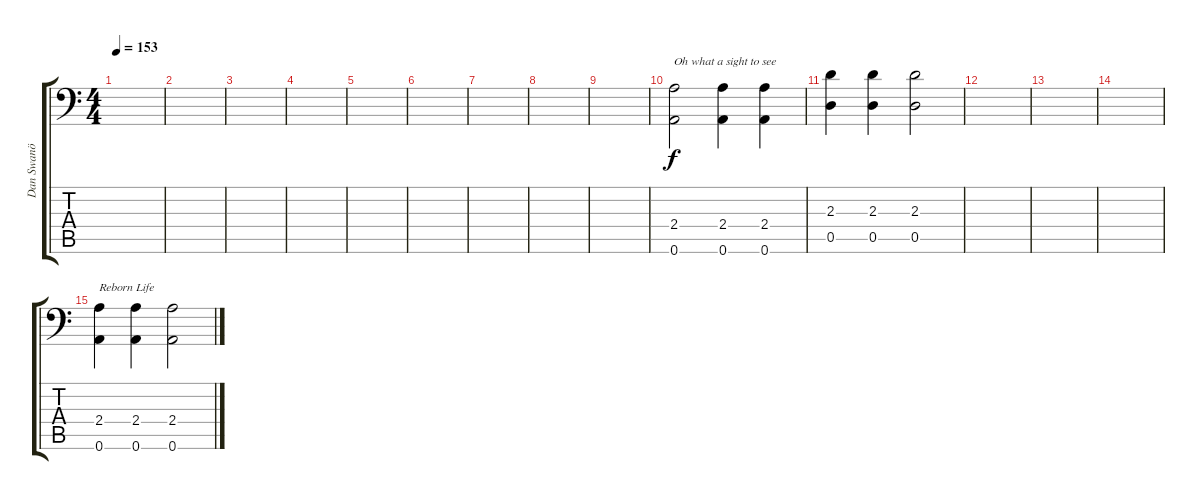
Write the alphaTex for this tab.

\track ("Dan Swanö Vox" "Dan Swanö ") {instrument electricguitarclean}
\staff {score tabs}
\tuning (A3 E3 C3 G2 D2 A1) {hide}
\ts (4 4)
\tempo 153
\clef f4
\ks c
|
|
|
|
|
|
|
|
|
(2.4 0.6).2{txt "Oh what a sight to see" instrument gunshot} (2.4 0.6).4 (2.4 0.6).4 |
(2.3 0.5).4 (2.3 0.5).4 (2.3 0.5).2 |
|
|
|
(2.4 0.6).4{txt "Reborn Life" instrument gunshot} (2.4 0.6).4 (2.4 0.6).2
